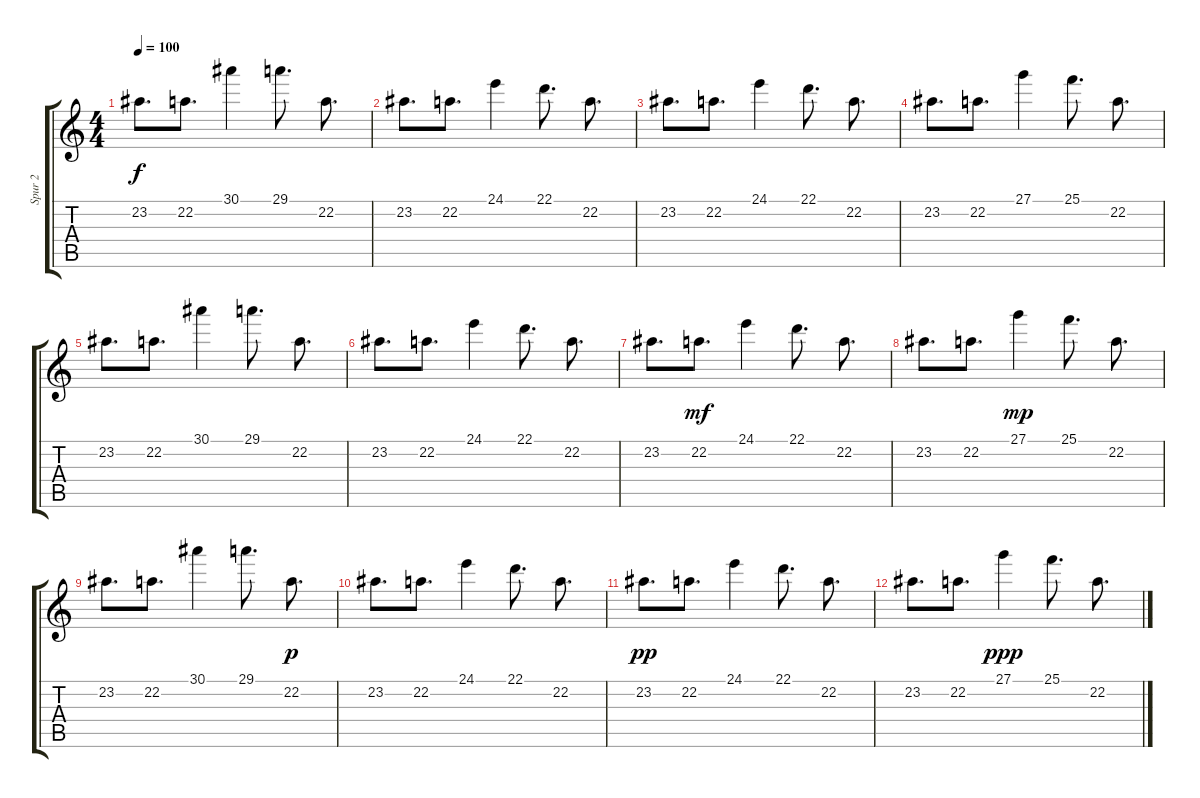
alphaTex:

\track ("Spur 2" "Spur 2") {instrument whistle}
\staff {score tabs}
\tuning (E4 B3 G3 D3 A2 E2) {hide}
\ts (4 4)
\tempo 100
\clef g2
\ks c
23.2.8{d dy f} 22.2.8{d} 30.1.4 29.1.8{d} 22.2.8{d} |
23.2.8{d} 22.2.8{d} 24.1.4 22.1.8{d} 22.2.8{d} |
23.2.8{d} 22.2.8{d} 24.1.4 22.1.8{d} 22.2.8{d} |
23.2.8{d} 22.2.8{d} 27.1.4 25.1.8{d} 22.2.8{d} |
23.2.8{d} 22.2.8{d} 30.1.4 29.1.8{d} 22.2.8{d} |
23.2.8{d} 22.2.8{d} 24.1.4 22.1.8{d} 22.2.8{d} |
23.2.8{d} 22.2.8{d dy mf} 24.1.4 22.1.8{d} 22.2.8{d} |
23.2.8{d} 22.2.8{d} 27.1.4{dy mp} 25.1.8{d} 22.2.8{d} |
23.2.8{d} 22.2.8{d} 30.1.4 29.1.8{d} 22.2.8{d dy p} |
23.2.8{d} 22.2.8{d} 24.1.4 22.1.8{d} 22.2.8{d} |
23.2.8{d dy pp} 22.2.8{d} 24.1.4 22.1.8{d} 22.2.8{d} |
23.2.8{d} 22.2.8{d} 27.1.4{dy ppp} 25.1.8{d} 22.2.8{d}
